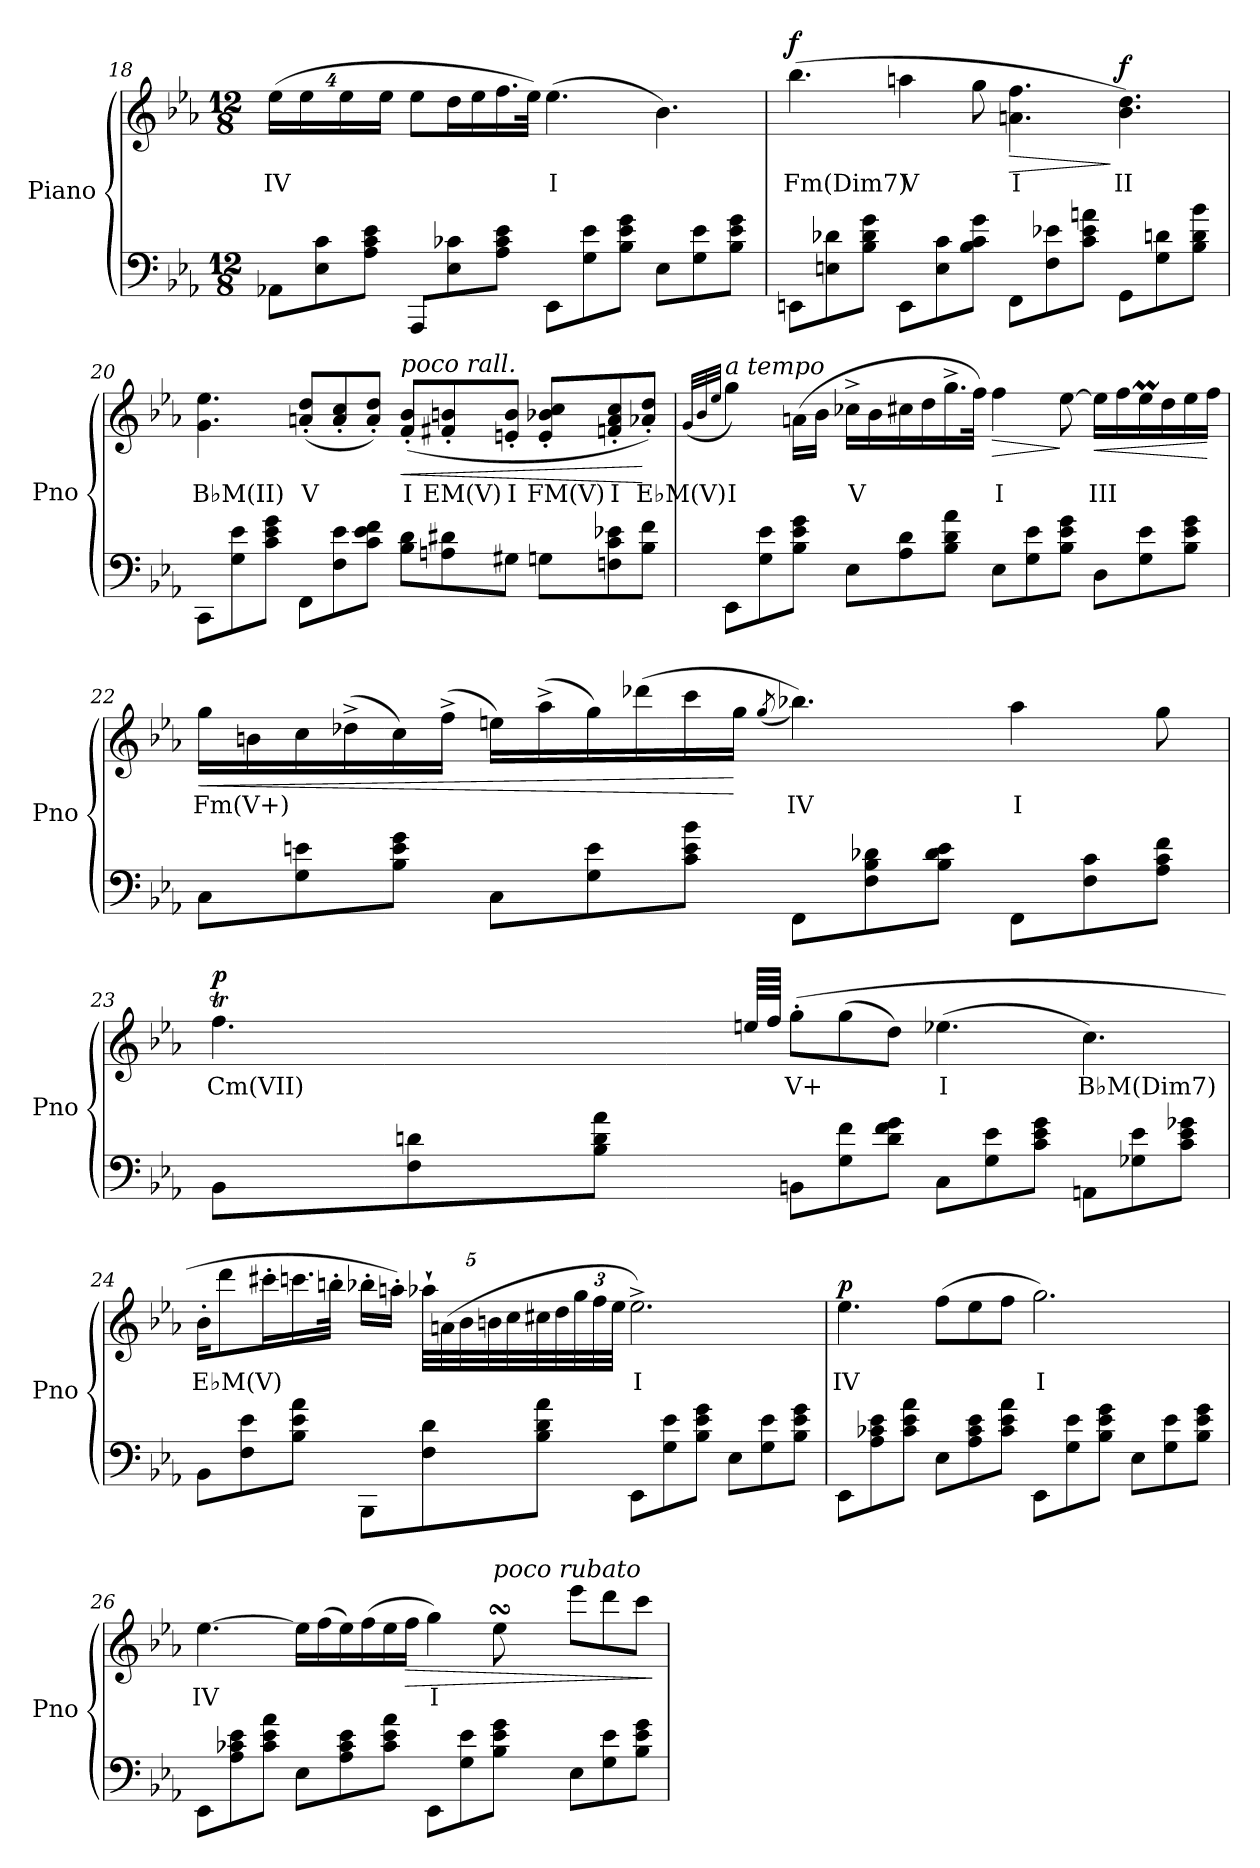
**kern	**kern	**text	**dynam
*part1	*part1	*part1	*part1
*staff2	*staff1	*staff1	*staff1/2
*I"Piano	*	*	*
*I'Pno	*	*	*
*clefF4	*clefG2	*	*
*k[b-e-a-]	*k[b-e-a-]	*	*
*M12/8	*M12/8	*	*
*	*Xbrackettup	*	*
=18	=18	=18	=18
!	!	!LO:LY:b	!
8AA-X\L	(>32%3ee-\L	IV	.
.	32%3ee-\	.	.
8E-\ 8c\	.	.	.
.	32%3ee-\	.	.
8A-\ 8c\ 8e-\J	.	.	.
.	32%3ee-\J	.	.
8AAA-/L	8ee-\L	.	.
8E-\ 8c-X\	16dd\L	.	.
.	16ee-\	.	.
8A-\ 8c-\ 8e-\J	16.ff\	.	.
.	32ee-\JJk)	.	.
!	!	!LO:LY:b	!
8EE-\L	(>4.ee-\	I	.
8G\ 8e-\	.	.	.
8B-\ 8e-\ 8g\J	.	.	.
8E-\L	4.b-\)	.	.
8G\ 8e-\	.	.	.
8B-\ 8e-\ 8g\J	.	.	.
=19	=19	=19	=19
!	!	!LO:LY:b	!LO:DY:b
8EEn\L	(>4.bb-\	Fm(Dim7)	f
8En\ 8d-X\	.	.	.
8B-\ 8d-\ 8g\J	.	.	.
!	!	!LO:LY:b	!
8EE\L	4aan\	V	.
8E\ 8c\	.	.	.
8B-\ 8c\ 8g\J	8gg\	.	.
!	!	!LO:LY:b	!LO:HP:b
8FF\L	4.an\ 4.ff\	I	>
8F\ 8e-X\	.	.	.
8c\ 8e-\ 8an\J	.	.	.
!	!	!LO:LY:b	!LO:DY:n=1:b
8GG\L	4.b-\ 4.dd\)	II	] f
8G\ 8dn\	.	.	.
8B-\ 8d\ 8b-\J	.	.	.
!!LO:LB:g=z
=20	=20	=20	=20
!	!	!LO:LY:b	!
8CC\L	4.g\ 4.ee-\	B♭M(II)	.
8G\ 8e-\	.	.	.
8c\ 8e-\ 8g\J	.	.	.
!	!	!LO:LY:b	!
8FF\L	(<8an/' 8dd/'L	V	.
8F\ 8e-\	8a/' 8cc/'	.	.
8c\ 8e-\ 8f\J	8a/' 8dd/'J)	.	.
!	!LO:TX:a:i:t=poco rall.	!	!
!	!	!LO:LY:b	!LO:HP:b
8B-\ 8d\L	(<8f/' 8b-/'L	I	<
!	!	!LO:LY:b	!
8An\ 8d#X\	8f#X/' 8bn/'	EM(V)	.
!	!	!LO:LY:b	!
8G#X\J	8en/' 8b/'J	I	.
!	!	!LO:LY:b	!
8Gn\L	8e/' 8b-X/' 8cc/'L	FM(V)	.
!	!	!LO:LY:b	!
8Fn\ 8c\ 8e-X\	8fn/' 8a/' 8cc/'	I	.
!	!	!LO:LY:b	!
8B-\ 8f\J	8a-X/' 8dd/'J)	E♭M(V)	[
=21	=21	=21	=21
.	(<32qg/LLL	.	.
.	32qb-/	.	.
.	32qee-/JJJ	.	.
!	!LO:TX:a:i:t=a tempo	!	!
!	!	!LO:LY:b	!LO:DY:b
!	!	!	!LO:DY:n=1:b
8EE-\L	4gg\)	I	p sfp
8G\ 8e-\	.	.	.
8B-\ 8e-\ 8g\J	(>16an\LL	.	.
.	16b-\JJ	.	.
!	!	!LO:LY:b	!
8E-\L	16cc-X^\LL	V	.
.	16b-\	.	.
8A-\ 8d\	16cc#X\	.	.
.	16dd\	.	.
8B-\ 8d\ 8a-\J	16.gg^\	.	.
.	32ff\JJk)	.	.
!	!	!LO:LY:b	!LO:HP:b
8E-\L	4ff\	I	>
8G\ 8e-\	.	.	.
8B-\ 8e-\ 8g\J	[8ee-\	.	]
!	!	!LO:LY:b	!LO:HP:b
8D\L	16ee-\LL]	III	<
.	16ff\	.	.
8G\ 8e-\	16ee-M\	.	.
.	16dd\	.	.
8B-\ 8e-\ 8g\J	16ee-\	.	.
.	16ff\JJ	.	[
!!LO:LB:g=z
=22	=22	=22	=22
!	!	!LO:LY:b	!LO:HP:b
8C\L	16gg\LL	Fm(V+)	<
.	16bn\	.	.
8G\ 8en\	16cc\	.	.
.	(>16dd-X^\	.	.
8B-\ 8e\ 8g\J	16cc\)	.	.
.	(>16ff^\JJ	.	.
8C\L	16een\LL)	.	.
.	(>16aa-^\	.	.
8G\ 8e\	16gg\)	.	.
.	(>16ddd-X\	.	.
8c\ 8e\ 8b-\J	16ccc\	.	.
.	16gg\JJ	.	[
.	(<8qgg/	.	.
!	!	!LO:LY:b	!
8FF\L	4.bb-X\))	IV	.
8F\ 8B-\ 8d-X\	.	.	.
8B-\ 8d-\ 8e\J	.	.	.
!	!	!LO:LY:b	!
8FF\L	4aa-\	I	.
8F\ 8c\	.	.	.
8A-\ 8c\ 8f\J	8gg\	.	.
!!LO:LB:g=z
=23	=23	=23	=23
!	!	!LO:LY:b	!LO:DY:b
*	*^	*	*
8BB-\L	4.ffT\	64gg!yy	Cm(VII)	p
.	.	64ff!yy	.	.
.	.	64gg!yy	.	.
.	.	64ff!yy	.	.
.	.	64gg!yy	.	.
.	.	64ff!yy	.	.
.	.	64gg!yy	.	.
.	.	64ff!yy	.	.
8F\ 8dn\	.	64gg!yy	.	.
.	.	64ff!yy	.	.
.	.	64gg!yy	.	.
.	.	64ff!yy	.	.
.	.	64gg!yy	.	.
.	.	64ff!yy	.	.
.	.	64gg!yy	.	.
.	.	64ff!yy	.	.
8B-\ 8d\ 8a-\J	.	64gg!yy	.	.
.	.	64ff!yy	.	.
.	.	64gg!yy	.	.
.	.	64ff!yy	.	.
.	.	64gg!yy	.	.
.	.	64ffTTT!yy	.	.
.	.	(>64een/LLLL	.	.
.	.	64ff/JJJJ	.	.
!	!	!	!LO:LY:b	!
8BBn\L	(8gg'\L	1ryy	V+	.
8G\ 8f\	(>8gg\	.	.	.
8d\ 8f\ 8g\J	8dd\J)	.	.	.
!	!	!	!LO:LY:b	!
8C\L	(>4.ee-X\	.	I	.
8G\ 8e-\	.	.	.	.
8c\ 8e-\ 8g\J	.	.	.	.
!	!	!	!LO:LY:b	!
8AAn\L	4.cc\)	.	B♭M(Dim7)	.
8G-X\ 8e-\	.	.	.	.
8c\ 8e-\ 8g-X\J	.	8ryy	.	.
!!LO:PB:g=z
=24	=24	=24	=24	=24
!	!	!	!LO:LY:b	!
*	*v	*v	*	*
8BB-\L	16b-'\KL	E♭M(V)	.
.	8ddd\	.	.
8F\ 8e-\	.	.	.
.	16ccc#X'\L	.	.
8B-\ 8e-\ 8a-\J	16.cccn\	.	.
.	32bbn'\JJk	.	.
8BBB-\L	16bb-X'\LL	.	.
.	16aan'\JJ)	.	.
8F\ 8d\	40aa-X`\LLL	.	.
.	(>40an\	.	.
.	40b-\	.	.
.	40bn\	.	.
.	40cc\	.	.
8B-\ 8d\ 8a-\J	32cc#X\	.	.
.	32dd\	.	.
.	48gg\	.	.
.	48ff\	.	.
.	48ee-\JJJ	.	.
!	!	!LO:LY:b	!
8EE-\L	2.ee-^\)	I	.
8G\ 8e-\	.	.	.
8B-\ 8e-\ 8g\J	.	.	.
8E-\L	.	.	.
8G\ 8e-\	.	.	.
8B-\ 8e-\ 8g\J	.	.	.
=25	=25	=25	=25
!	!	!LO:LY:b	!LO:DY:b
8EE-\L	4.ee-\	IV	p
8A-\ 8c-X\ 8e-\	.	.	.
8c-\ 8e-\ 8a-\J	.	.	.
8E-\L	(>8ff\L	.	.
8A-\ 8c-\ 8e-\	8ee-\	.	.
8c-\ 8e-\ 8a-\J	8ff\J	.	.
!	!	!LO:LY:b	!
8EE-\L	2.gg\)	I	.
8G\ 8e-\	.	.	.
8B-\ 8e-\ 8g\J	.	.	.
8E-\L	.	.	.
8G\ 8e-\	.	.	.
8B-\ 8e-\ 8g\J	.	.	.
!!LO:LB:g=z
=26	=26	=26	=26
!	!	!LO:LY:b	!
*	*^	*	*
8EE-\L	[4.ee-\	1ryy	IV	.
8A-\ 8c-X\ 8e-\	.	.	.	.
8c-\ 8e-\ 8a-\J	.	.	.	.
8E-\L	16ee-\LL]	.	.	.
.	(>16ff\	.	.	.
8A-\ 8c-\ 8e-\	16ee-\)	.	.	.
.	(>16ff\	.	.	.
8c-\ 8e-\ 8a-\J	16ee-\	.	.	.
!	!	!	!	!LO:HP:b
.	16ff\JJ	.	.	>
!	!	!	!LO:LY:b	!
8EE-\L	4gg\)	.	I	.
8G\ 8e-\	.	.	.	.
!	!LO:TX:a:i:t=poco rubato	!	!	!
8B-\ 8e-\ 8g\J	8ee-sSSs\	32ff!yy	.	.
.	.	32ee-!yy	.	.
.	.	32dd!yy	.	.
.	.	32ee-!yy	.	.
8E-\L	(8eee-\L	4.ryy	.	.
8G\ 8e-\	8ddd\	.	.	.
8B-\ 8e-\ 8g\J	8ccc\J	.	.	.
*	*v	*v	*	*
.	.	.	]
=	=	=	=
*-	*-	*-	*-
